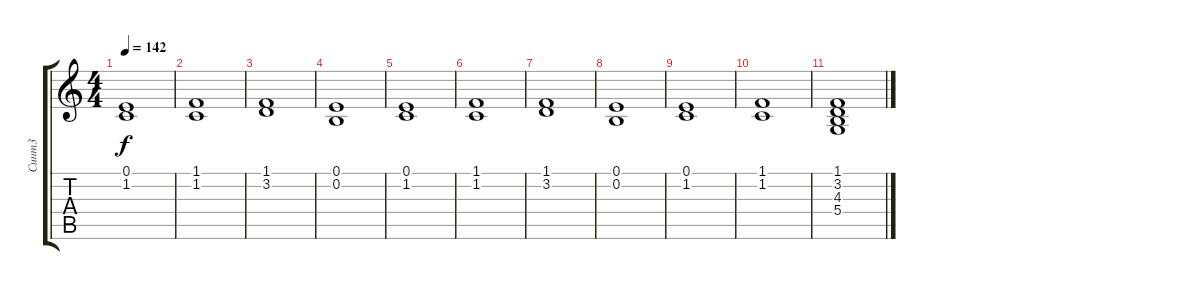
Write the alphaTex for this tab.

\track ("Синт3" "Синт3") {instrument synthstrings1}
\staff {score tabs}
\tuning (E4 B3 G3 D3 A2 E2) {hide}
\ts (4 4)
\tempo 142
\clef g2
\ks c
(0.1 1.2).1{dy f} |
(1.1 1.2).1 |
(1.1 3.2).1 |
(0.1 0.2).1 |
(0.1 1.2).1 |
(1.1 1.2).1 |
(1.1 3.2).1 |
(0.1 0.2).1 |
(0.1 1.2).1 |
(1.1 1.2).1 |
(1.1 3.2 4.3 5.4).1
